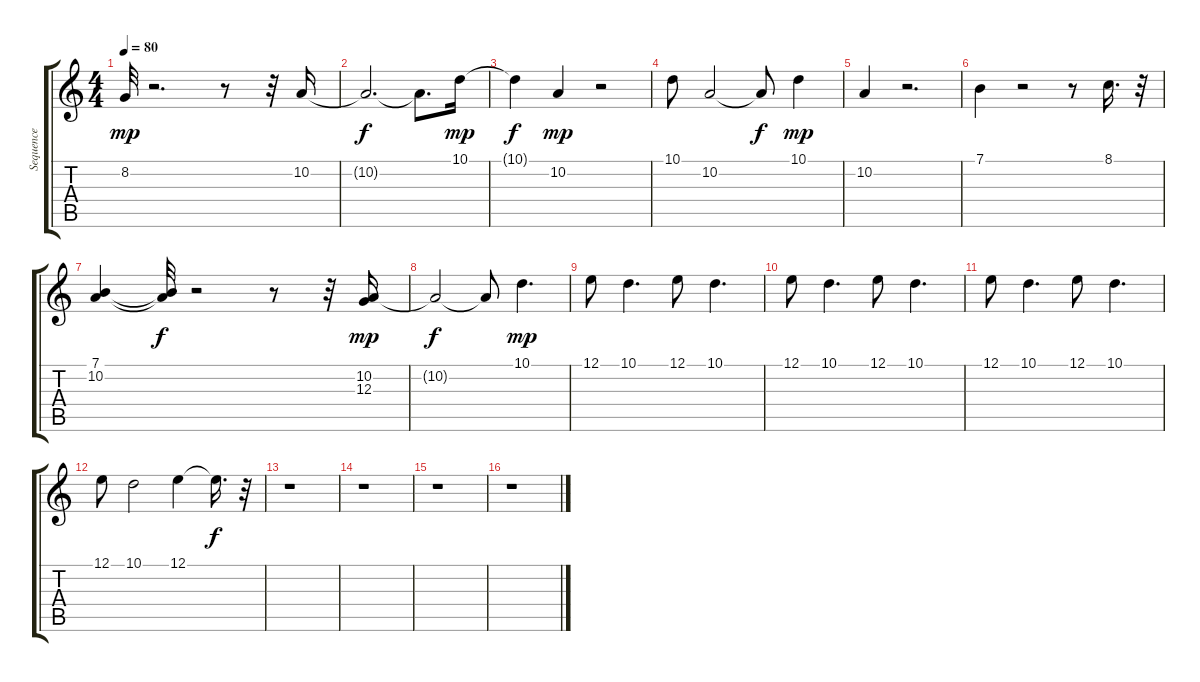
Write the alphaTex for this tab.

\track ("Sequence" "Sequence") {instrument voiceoohs}
\staff {score tabs}
\tuning (E4 B3 G3 D3 A2 E2) {hide}
\ts (4 4)
\tempo 80
\clef g2
\ks c
8.2.32{dy mp} r.2{d} r.8 r.32 10.2.16 |
10.2{t}.2{d dy f} 10.2{t}.8{d} 10.1.16{dy mp} |
10.1{t}.4{dy f} 10.2.4{dy mp} r.2 |
10.1.8 10.2.2 10.2{t}.8{dy f} 10.1.4{dy mp} |
10.2.4 r.2{d} |
7.1.4 r.2 r.8 8.1.16{d} r.32 |
(7.1 10.2).4 (7.1{t} 10.2{t}).32{dy f} r.2 r.8 r.32 (10.2 12.3).16{dy mp} |
10.2{t}.2{dy f} 10.2{t}.8 10.1.4{d dy mp} |
12.1.8 10.1.4{d} 12.1.8 10.1.4{d} |
12.1.8 10.1.4{d} 12.1.8 10.1.4{d} |
12.1.8 10.1.4{d} 12.1.8 10.1.4{d} |
12.1.8 10.1.2 12.1.4 12.1{t}.16{d dy f} r.32 |
r.1 |
r.1 |
r.1 |
r.1
